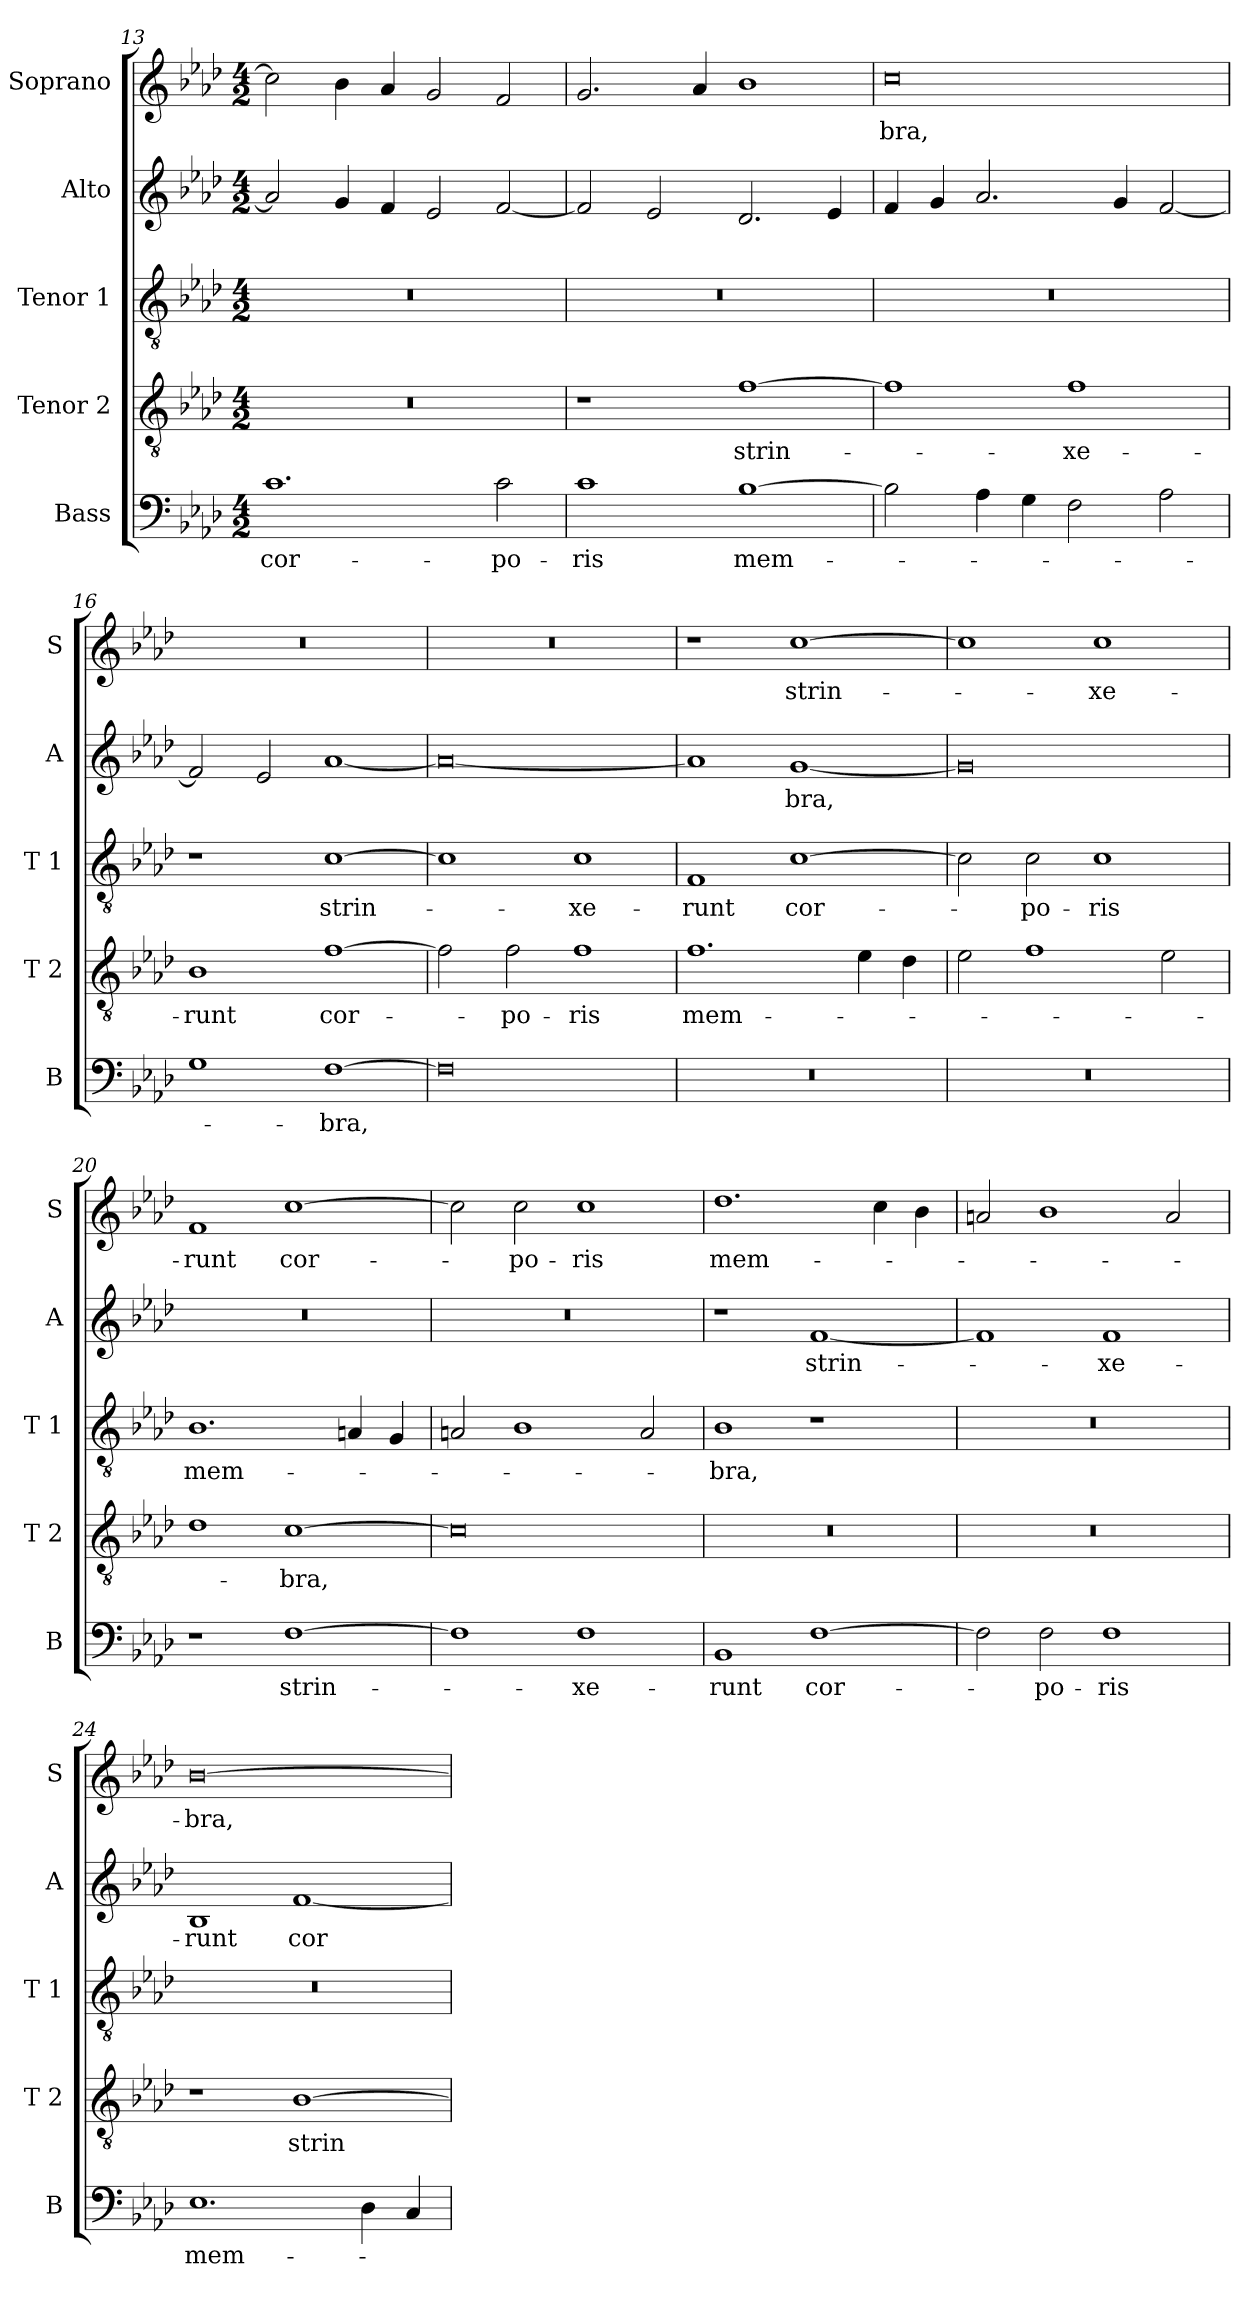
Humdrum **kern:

**kern	**text	**kern	**text	**kern	**text	**kern	**text	**kern	**text
*part5	*part5	*part4	*part4	*part3	*part3	*part2	*part2	*part1	*part1
*staff5	*staff5	*staff4	*staff4	*staff3	*staff3	*staff2	*staff2	*staff1	*staff1
*I"Bass	*	*I"Tenor 2	*	*I"Tenor 1	*	*I"Alto	*	*I"Soprano	*
*I'B	*	*I'T 2	*	*I'T 1	*	*I'A	*	*I'S	*
!!LO:LB:g=z
*clefF4	*	*clefGv2	*	*clefGv2	*	*clefG2	*	*clefG2	*
*k[b-e-a-d-]	*	*k[b-e-a-d-]	*	*k[b-e-a-d-]	*	*k[b-e-a-d-]	*	*k[b-e-a-d-]	*
*A-:	*	*A-:	*	*A-:	*	*A-:	*	*A-:	*
*M4/2	*	*M4/2	*	*M4/2	*	*M4/2	*	*M4/2	*
=13	=13	=13	=13	=13	=13	=13	=13	=13	=13
!	!LO:LY:b	!	!	!	!	!	!	!	!
1.c	cor-	0r	.	0r	.	2a-/]	.	2cc\]	.
.	.	.	.	.	.	4g/	.	4b-\	.
.	.	.	.	.	.	4f/	.	4a-/	.
.	.	.	.	.	.	2e-/	.	2g/	.
!	!LO:LY:b	!	!	!	!	!	!	!	!
2c\	-po-	.	.	.	.	[2f/	.	2f/	.
=14	=14	=14	=14	=14	=14	=14	=14	=14	=14
!	!LO:LY:b	!	!	!	!	!	!	!	!
1c	-ris	1r	.	0r	.	2f/]	.	2.g/	.
.	.	.	.	.	.	2e-/	.	.	.
.	.	.	.	.	.	.	.	4a-/	.
!	!LO:LY:b	!	!LO:LY:b	!	!	!	!	!	!
[1B-	mem-	[1f	strin-	.	.	2.d-/	.	1b-	.
.	.	.	.	.	.	4e-/	.	.	.
=15	=15	=15	=15	=15	=15	=15	=15	=15	=15
!	!	!	!	!	!	!	!	!	!LO:LY:b
2B-\]	.	1f]	.	0r	.	4f/	.	0cc	-bra,
.	.	.	.	.	.	4g/	.	.	.
4A-\	.	.	.	.	.	2.a-/	.	.	.
4G\	.	.	.	.	.	.	.	.	.
!	!	!	!LO:LY:b	!	!	!	!	!	!
2F\	.	1f	-xe-	.	.	.	.	.	.
.	.	.	.	.	.	4g/	.	.	.
2A-\	.	.	.	.	.	[2f/	.	.	.
=16	=16	=16	=16	=16	=16	=16	=16	=16	=16
!	!	!	!LO:LY:b	!	!	!	!	!	!
1G	.	1B-	-runt	1r	.	2f/]	.	0r	.
.	.	.	.	.	.	2e-/	.	.	.
!	!LO:LY:b	!	!LO:LY:b	!	!LO:LY:b	!	!	!	!
[1F	-bra,	[1f	cor-	[1c	strin-	[1a-	.	.	.
=17	=17	=17	=17	=17	=17	=17	=17	=17	=17
0F]	.	2f\]	.	1c]	.	0a-_	.	0r	.
!	!	!	!LO:LY:b	!	!	!	!	!	!
.	.	2f\	-po-	.	.	.	.	.	.
!	!	!	!LO:LY:b	!	!LO:LY:b	!	!	!	!
.	.	1f	-ris	1c	-xe-	.	.	.	.
=18	=18	=18	=18	=18	=18	=18	=18	=18	=18
!	!	!	!LO:LY:b	!	!LO:LY:b	!	!	!	!
0r	.	1.f	mem-	1F	-runt	1a-]	.	1r	.
!	!	!	!	!	!LO:LY:b	!	!LO:LY:b	!	!LO:LY:b
.	.	.	.	[1c	cor-	[1g	-bra,	[1cc	strin-
.	.	4e-\	.	.	.	.	.	.	.
.	.	4d-\	.	.	.	.	.	.	.
!!LO:PB:g=z
=19	=19	=19	=19	=19	=19	=19	=19	=19	=19
0r	.	2e-\	.	2c\]	.	0g]	.	1cc]	.
!	!	!	!	!	!LO:LY:b	!	!	!	!
.	.	1f	.	2c\	-po-	.	.	.	.
!	!	!	!	!	!LO:LY:b	!	!	!	!LO:LY:b
.	.	.	.	1c	-ris	.	.	1cc	-xe-
.	.	2e-\	.	.	.	.	.	.	.
=20	=20	=20	=20	=20	=20	=20	=20	=20	=20
!	!	!	!	!	!LO:LY:b	!	!	!	!LO:LY:b
1r	.	1d-	.	1.B-	mem-	0r	.	1f	-runt
!	!LO:LY:b	!	!LO:LY:b	!	!	!	!	!	!LO:LY:b
[1F	strin-	[1c	-bra,	.	.	.	.	[1cc	cor-
.	.	.	.	4An/	.	.	.	.	.
.	.	.	.	4G/	.	.	.	.	.
=21	=21	=21	=21	=21	=21	=21	=21	=21	=21
1F]	.	0c]	.	2An/	.	0r	.	2cc\]	.
!	!	!	!	!	!	!	!	!	!LO:LY:b
.	.	.	.	1B-	.	.	.	2cc\	-po-
!	!LO:LY:b	!	!	!	!	!	!	!	!LO:LY:b
1F	-xe-	.	.	.	.	.	.	1cc	-ris
.	.	.	.	2A/	.	.	.	.	.
=22	=22	=22	=22	=22	=22	=22	=22	=22	=22
!	!LO:LY:b	!	!	!	!LO:LY:b	!	!	!	!LO:LY:b
1BB-	-runt	0r	.	1B-	-bra,	1r	.	1.dd-	mem-
!	!LO:LY:b	!	!	!	!	!	!LO:LY:b	!	!
[1F	cor-	.	.	1r	.	[1f	strin-	.	.
.	.	.	.	.	.	.	.	4cc\	.
.	.	.	.	.	.	.	.	4b-\	.
=23	=23	=23	=23	=23	=23	=23	=23	=23	=23
2F\]	.	0r	.	0r	.	1f]	.	2an/	.
!	!LO:LY:b	!	!	!	!	!	!	!	!
2F\	-po-	.	.	.	.	.	.	1b-	.
!	!LO:LY:b	!	!	!	!	!	!LO:LY:b	!	!
1F	-ris	.	.	.	.	1f	-xe-	.	.
.	.	.	.	.	.	.	.	2a/	.
=24	=24	=24	=24	=24	=24	=24	=24	=24	=24
!	!LO:LY:b	!	!	!	!	!	!LO:LY:b	!	!LO:LY:b
1.E-	mem-	1r	.	0r	.	1B-	-runt	[0b-	-bra,
!	!	!	!LO:LY:b	!	!	!	!LO:LY:b	!	!
.	.	[1B-	strin-	.	.	[1f	cor-	.	.
4D-\	.	.	.	.	.	.	.	.	.
4C/	.	.	.	.	.	.	.	.	.
=	=	=	=	=	=	=	=	=	=
*-	*-	*-	*-	*-	*-	*-	*-	*-	*-
